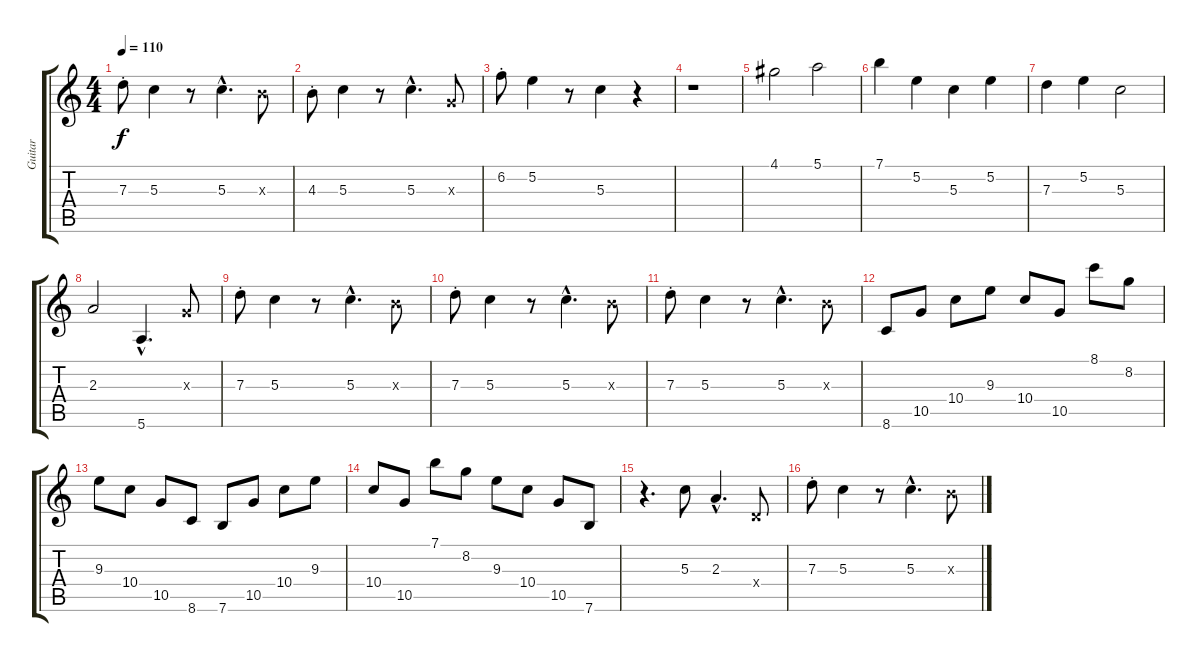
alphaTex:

\track ("Guitar" "Guitar") {instrument electricguitarjazz}
\staff {score tabs}
\tuning (E4 B3 G3 D3 A2 E2) {hide}
\ts (4 4)
\tempo 110
\clef g2
\ks c
7.3{st}.8{dy f} 5.3.4 r.8 5.3{hac}.4{d} 4.3{x}.8 |
4.3{st}.8 5.3.4 r.8 5.3{hac}.4{d} 0.3{x}.8 |
6.2{st}.8 5.2.4 r.8 5.3.4 r.4 |
r.1 |
4.1.2{volume 12} 5.1.2 |
7.1.4 5.2.4 5.3.4 5.2.4 |
7.3.4 5.2.4 5.3.2 |
2.3.2{volume 10} 5.6{hac}.4{d} 0.3{x}.8 |
7.3{st}.8 5.3.4 r.8 5.3{hac}.4{d} 4.3{x}.8 |
7.3{st}.8 5.3.4 r.8 5.3{hac}.4{d} 4.3{x}.8 |
7.3{st}.8 5.3.4 r.8 5.3{hac}.4{d} 4.3{x}.8 |
8.6.8{volume 10} 10.5.8 10.4.8 9.3.8 10.4.8 10.5.8 8.1.8 8.2.8 |
9.3.8 10.4.8 10.5.8 8.6.8 7.6.8 10.5.8 10.4.8 9.3.8 |
10.4.8 10.5.8 7.1.8 8.2.8 9.3.8 10.4.8 10.5.8 7.6.8 |
r.4{d} 5.3.8 2.3{hac}.4{d} 0.4{x}.8 |
7.3{st}.8 5.3.4 r.8 5.3{hac}.4{d} 4.3{x}.8
